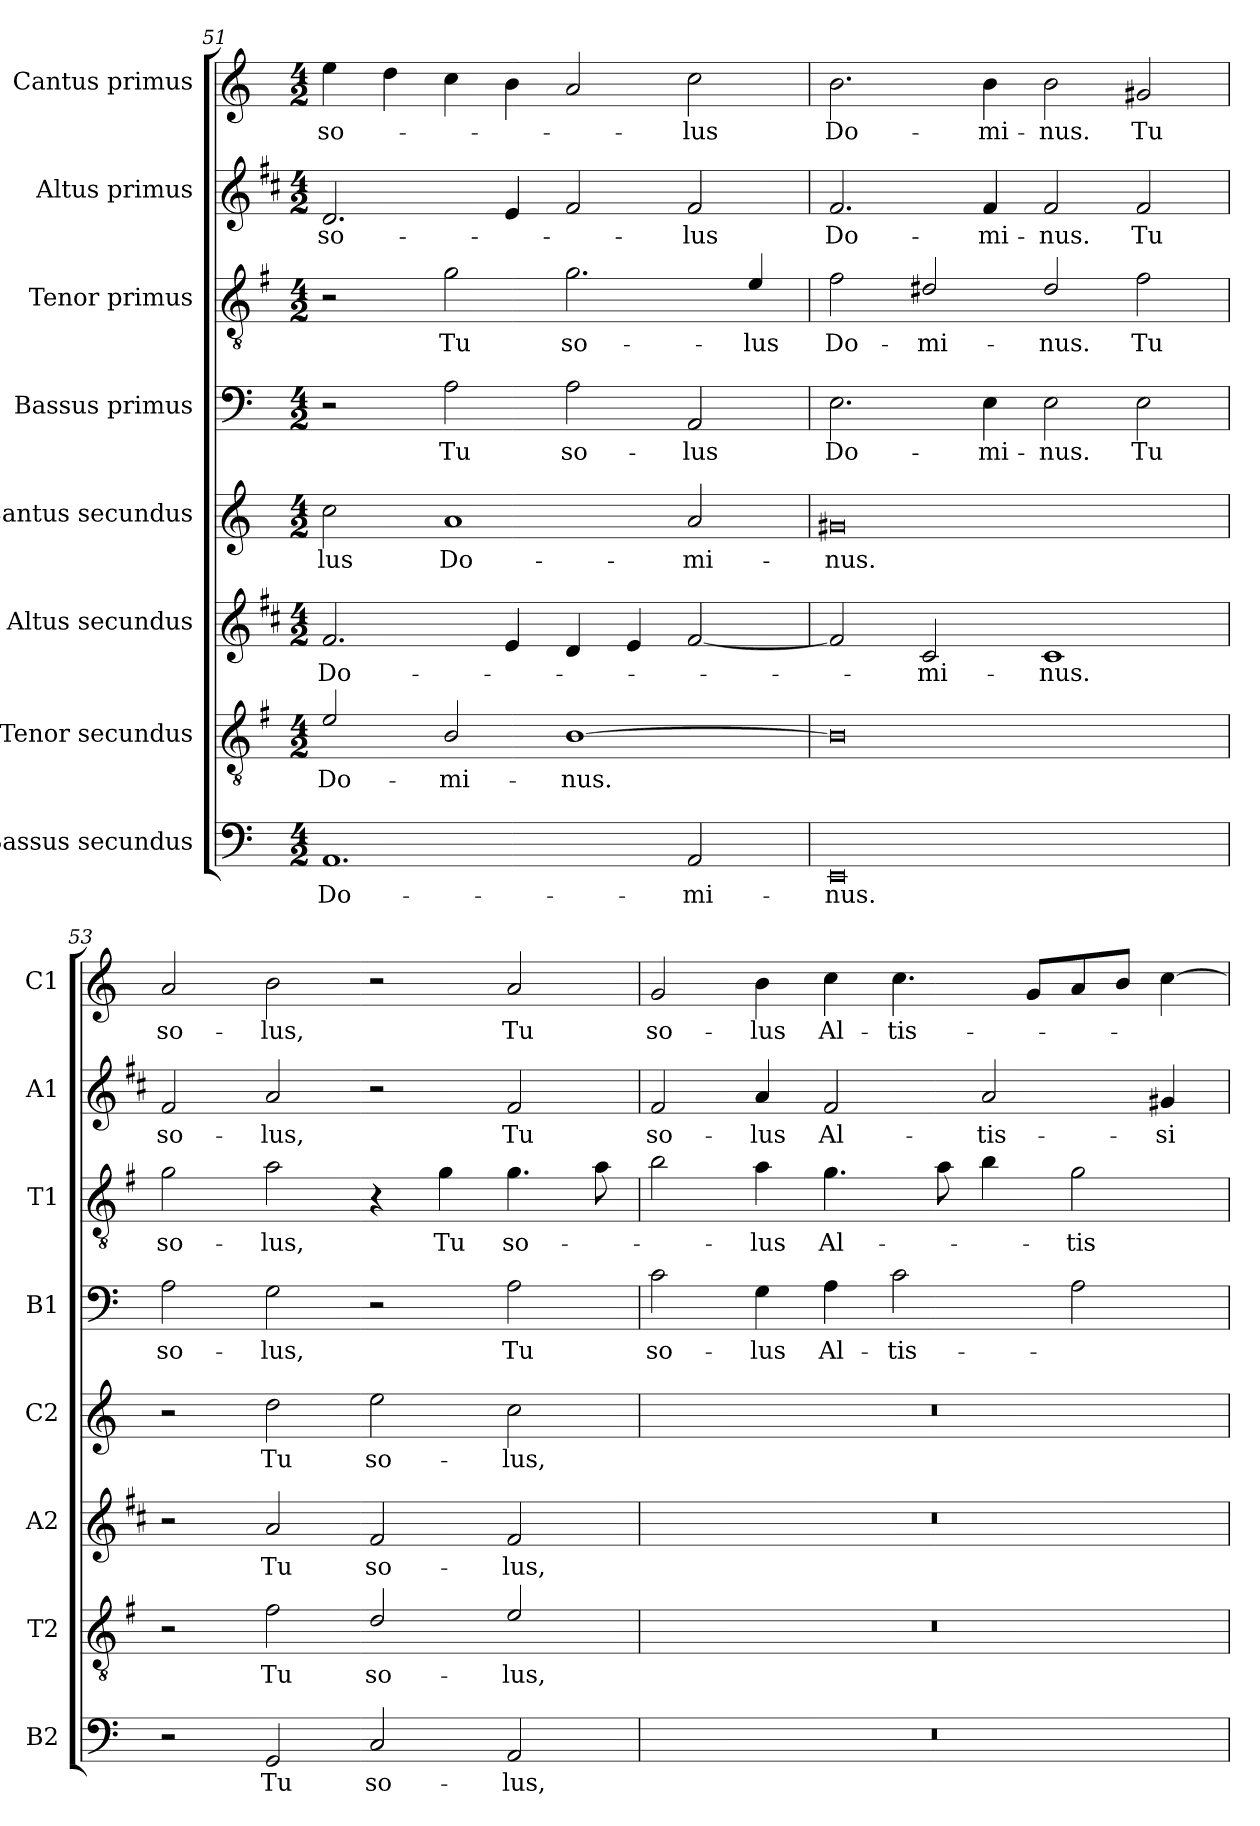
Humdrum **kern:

**kern	**text	**kern	**text	**kern	**text	**kern	**text	**kern	**text	**kern	**text	**kern	**text	**kern	**text
*part8	*part8	*part7	*part7	*part6	*part6	*part5	*part5	*part4	*part4	*part3	*part3	*part2	*part2	*part1	*part1
*staff8	*staff8	*staff7	*staff7	*staff6	*staff6	*staff5	*staff5	*staff4	*staff4	*staff3	*staff3	*staff2	*staff2	*staff1	*staff1
*I"Bassus secundus	*	*I"Tenor secundus	*	*I"Altus secundus	*	*I"Cantus secundus	*	*I"Bassus primus	*	*I"Tenor primus	*	*I"Altus primus	*	*I"Cantus primus	*
*I'B2	*	*I'T2	*	*I'A2	*	*I'C2	*	*I'B1	*	*I'T1	*	*I'A1	*	*I'C1	*
*clefF4	*	*clefGv2	*	*clefG2	*	*clefG2	*	*clefF4	*	*clefGv2	*	*clefG2	*	*clefG2	*
*	*	*ITrd4c7	*	*ITrd1c2	*	*	*	*	*	*ITrd4c7	*	*ITrd1c2	*	*	*
*k[]	*	*k[]	*	*k[]	*	*k[]	*	*k[]	*	*k[]	*	*k[]	*	*k[]	*
*C:	*	*C:	*	*C:	*	*C:	*	*C:	*	*C:	*	*C:	*	*C:	*
*M4/2	*	*M4/2	*	*M4/2	*	*M4/2	*	*M4/2	*	*M4/2	*	*M4/2	*	*M4/2	*
=51	=51	=51	=51	=51	=51	=51	=51	=51	=51	=51	=51	=51	=51	=51	=51
!	!LO:LY:b	!	!LO:LY:b	!	!LO:LY:b	!	!LO:LY:b	!	!	!	!	!	!LO:LY:b	!	!LO:LY:b
1.AA	Do-	2A/	Do-	2.e/	Do-	2cc\	-lus	2r	.	2r	.	2.c/	so-	4ee\	so-
.	.	.	.	.	.	.	.	.	.	.	.	.	.	4dd\	.
!	!	!	!LO:LY:b	!	!	!	!LO:LY:b	!	!LO:LY:b	!	!LO:LY:b	!	!	!	!
.	.	2E/	-mi-	.	.	1a	Do-	2A\	Tu	2c\	Tu	.	.	4cc\	.
.	.	.	.	4d/	.	.	.	.	.	.	.	4d/	.	4b\	.
!	!	!	!LO:LY:b	!	!	!	!	!	!LO:LY:b	!	!LO:LY:b	!	!	!	!
.	.	[1E	-nus.	4c/	.	.	.	2A\	so-	2.c\	so-	2e/	.	2a/	.
.	.	.	.	4d/	.	.	.	.	.	.	.	.	.	.	.
!	!LO:LY:b	!	!	!	!	!	!LO:LY:b	!	!LO:LY:b	!	!	!	!LO:LY:b	!	!LO:LY:b
2AA/	-mi-	.	.	[2e/	.	2a/	-mi-	2AA/	-lus	.	.	2e/	-lus	2cc\	-lus
!	!	!	!	!	!	!	!	!	!	!	!LO:LY:b	!	!	!	!
.	.	.	.	.	.	.	.	.	.	4A/	-lus	.	.	.	.
=52	=52	=52	=52	=52	=52	=52	=52	=52	=52	=52	=52	=52	=52	=52	=52
!	!LO:LY:b	!	!	!	!	!	!LO:LY:b	!	!LO:LY:b	!	!LO:LY:b	!	!LO:LY:b	!	!LO:LY:b
0EE	-nus.	0E]	.	2e/]	.	0g#X	-nus.	2.E\	Do-	2B\	Do-	2.e/	Do-	2.b\	Do-
!	!	!	!	!	!LO:LY:b	!	!	!	!	!	!LO:LY:b	!	!	!	!
.	.	.	.	2B/	-mi-	.	.	.	.	2G#X/	-mi-	.	.	.	.
!	!	!	!	!	!	!	!	!	!LO:LY:b	!	!	!	!LO:LY:b	!	!LO:LY:b
.	.	.	.	.	.	.	.	4E\	-mi-	.	.	4e/	-mi-	4b\	-mi-
!	!	!	!	!	!LO:LY:b	!	!	!	!LO:LY:b	!	!LO:LY:b	!	!LO:LY:b	!	!LO:LY:b
.	.	.	.	1B	-nus.	.	.	2E\	-nus.	2G#/	-nus.	2e/	-nus.	2b\	-nus.
!	!	!	!	!	!	!	!	!	!LO:LY:b	!	!LO:LY:b	!	!LO:LY:b	!	!LO:LY:b
.	.	.	.	.	.	.	.	2E\	Tu	2B\	Tu	2e/	Tu	2g#X/	Tu
=53	=53	=53	=53	=53	=53	=53	=53	=53	=53	=53	=53	=53	=53	=53	=53
!	!	!	!	!	!	!	!	!	!LO:LY:b	!	!LO:LY:b	!	!LO:LY:b	!	!LO:LY:b
2r	.	2r	.	2r	.	2r	.	2A\	so-	2c\	so-	2e/	so-	2a/	so-
!	!LO:LY:b	!	!LO:LY:b	!	!LO:LY:b	!	!LO:LY:b	!	!LO:LY:b	!	!LO:LY:b	!	!LO:LY:b	!	!LO:LY:b
2GG/	Tu	2B\	Tu	2g/	Tu	2dd\	Tu	2G\	-lus,	2d\	-lus,	2g/	-lus,	2b\	-lus,
!	!LO:LY:b	!	!LO:LY:b	!	!LO:LY:b	!	!LO:LY:b	!	!	!	!	!	!	!	!
2C/	so-	2G/	so-	2e/	so-	2ee\	so-	2r	.	4r	.	2r	.	2r	.
!	!	!	!	!	!	!	!	!	!	!	!LO:LY:b	!	!	!	!
.	.	.	.	.	.	.	.	.	.	4c\	Tu	.	.	.	.
!	!LO:LY:b	!	!LO:LY:b	!	!LO:LY:b	!	!LO:LY:b	!	!LO:LY:b	!	!LO:LY:b	!	!LO:LY:b	!	!LO:LY:b
2AA/	-lus,	2A/	-lus,	2e/	-lus,	2cc\	-lus,	2A\	Tu	4.c\	so-	2e/	Tu	2a/	Tu
.	.	.	.	.	.	.	.	.	.	8d\	.	.	.	.	.
!!LO:PB:g=z
=54	=54	=54	=54	=54	=54	=54	=54	=54	=54	=54	=54	=54	=54	=54	=54
!	!	!	!	!	!	!	!	!	!LO:LY:b	!	!	!	!LO:LY:b	!	!LO:LY:b
0r	.	0r	.	0r	.	0r	.	2c\	so-	2e\	.	2e/	so-	2g/	so-
!	!	!	!	!	!	!	!	!	!LO:LY:b	!	!LO:LY:b	!	!LO:LY:b	!	!LO:LY:b
.	.	.	.	.	.	.	.	4G\	-lus	4d\	-lus	4g/	-lus	4b\	-lus
!	!	!	!	!	!	!	!	!	!LO:LY:b	!	!LO:LY:b	!	!LO:LY:b	!	!LO:LY:b
.	.	.	.	.	.	.	.	4A\	Al-	4.c\	Al-	2e/	Al-	4cc\	Al-
!	!	!	!	!	!	!	!	!	!LO:LY:b	!	!	!	!	!	!LO:LY:b
.	.	.	.	.	.	.	.	2c\	-tis-	.	.	.	.	4.cc\	-tis-
.	.	.	.	.	.	.	.	.	.	8d\	.	.	.	.	.
!	!	!	!	!	!	!	!	!	!	!	!	!	!LO:LY:b	!	!
.	.	.	.	.	.	.	.	.	.	4e\	.	2g/	-tis-	.	.
.	.	.	.	.	.	.	.	.	.	.	.	.	.	8g/L	.
!	!	!	!	!	!	!	!	!	!	!	!LO:LY:b	!	!	!	!
.	.	.	.	.	.	.	.	2A\	.	2c\	-tis-	.	.	8a/	.
.	.	.	.	.	.	.	.	.	.	.	.	.	.	8b/J	.
!	!	!	!	!	!	!	!	!	!	!	!	!	!LO:LY:b	!	!
.	.	.	.	.	.	.	.	.	.	.	.	4f#X/	-si-	[4cc\	.
=	=	=	=	=	=	=	=	=	=	=	=	=	=	=	=
*-	*-	*-	*-	*-	*-	*-	*-	*-	*-	*-	*-	*-	*-	*-	*-
